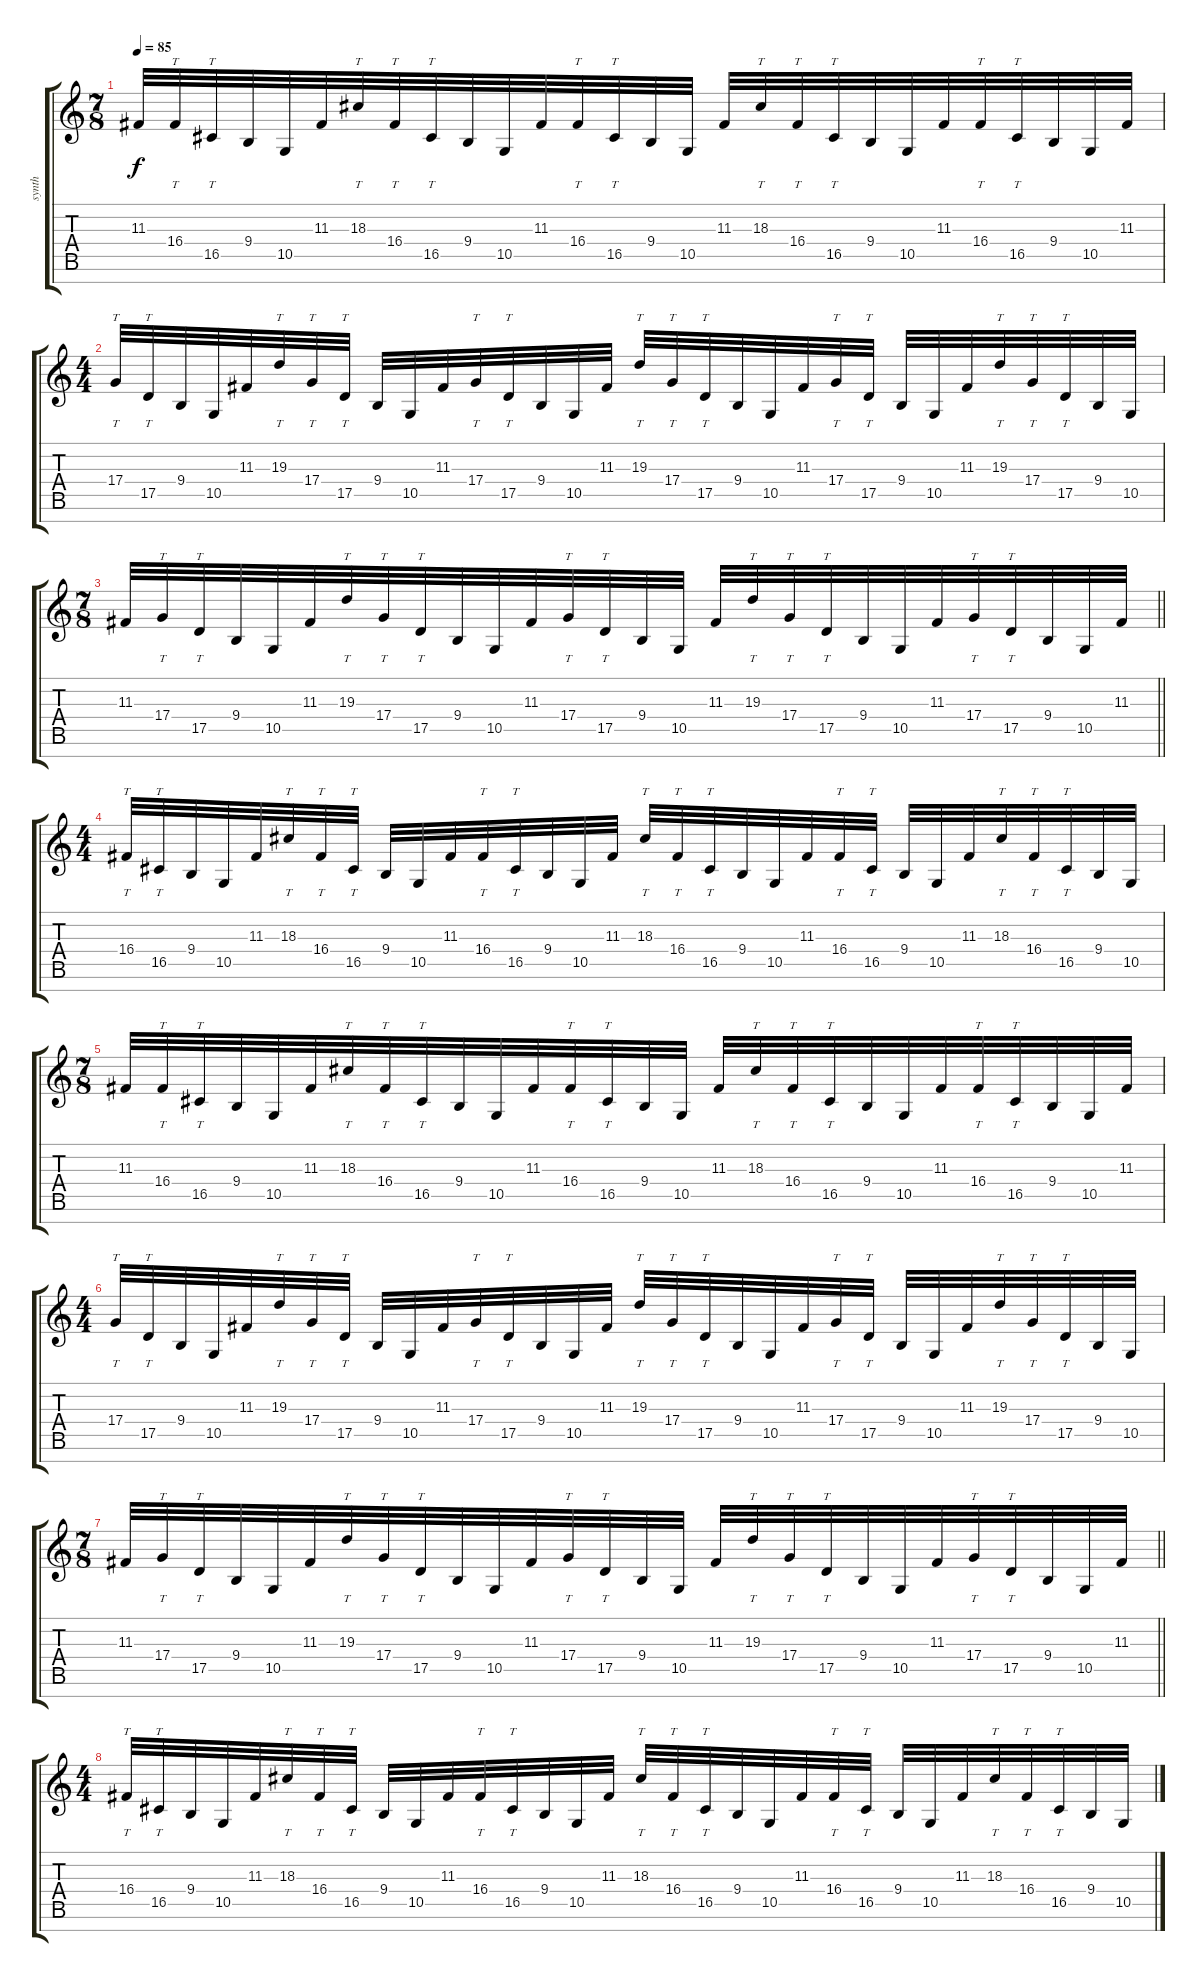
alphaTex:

\track ("synth" "synth") {instrument stringensemble1}
\staff {score tabs}
\tuning (E4 B3 G3 D3 A2 E2 B1) {hide}
\ts (7 8)
\tempo 85
\clef g2
\ks c
11.3.32{dy f} 16.4.32{tt} 16.5.32{tt} 9.4.32 10.5.32 11.3.32 18.3.32{tt} 16.4.32{tt} 16.5.32{tt} 9.4.32 10.5.32 11.3.32 16.4.32{tt} 16.5.32{tt} 9.4.32 10.5.32 11.3.32 18.3.32{tt} 16.4.32{tt} 16.5.32{tt} 9.4.32 10.5.32 11.3.32 16.4.32{tt} 16.5.32{tt} 9.4.32 10.5.32 11.3.32 |
\ts (4 4)
17.4.32{tt} 17.5.32{tt} 9.4.32 10.5.32 11.3.32 19.3.32{tt} 17.4.32{tt} 17.5.32{tt} 9.4.32 10.5.32 11.3.32 17.4.32{tt} 17.5.32{tt} 9.4.32 10.5.32 11.3.32 19.3.32{tt} 17.4.32{tt} 17.5.32{tt} 9.4.32 10.5.32 11.3.32 17.4.32{tt} 17.5.32{tt} 9.4.32 10.5.32 11.3.32 19.3.32{tt} 17.4.32{tt} 17.5.32{tt} 9.4.32 10.5.32 |
\ts (7 8)
\barLineRight lightlight
11.3.32 17.4.32{tt} 17.5.32{tt} 9.4.32 10.5.32 11.3.32 19.3.32{tt} 17.4.32{tt} 17.5.32{tt} 9.4.32 10.5.32 11.3.32 17.4.32{tt} 17.5.32{tt} 9.4.32 10.5.32 11.3.32 19.3.32{tt} 17.4.32{tt} 17.5.32{tt} 9.4.32 10.5.32 11.3.32 17.4.32{tt} 17.5.32{tt} 9.4.32 10.5.32 11.3.32 |
\ts (4 4)
16.4.32{tt} 16.5.32{tt} 9.4.32 10.5.32 11.3.32 18.3.32{tt} 16.4.32{tt} 16.5.32{tt} 9.4.32 10.5.32 11.3.32 16.4.32{tt} 16.5.32{tt} 9.4.32 10.5.32 11.3.32 18.3.32{tt} 16.4.32{tt} 16.5.32{tt} 9.4.32 10.5.32 11.3.32 16.4.32{tt} 16.5.32{tt} 9.4.32 10.5.32 11.3.32 18.3.32{tt} 16.4.32{tt} 16.5.32{tt} 9.4.32 10.5.32 |
\ts (7 8)
11.3.32 16.4.32{tt} 16.5.32{tt} 9.4.32 10.5.32 11.3.32 18.3.32{tt} 16.4.32{tt} 16.5.32{tt} 9.4.32 10.5.32 11.3.32 16.4.32{tt} 16.5.32{tt} 9.4.32 10.5.32 11.3.32 18.3.32{tt} 16.4.32{tt} 16.5.32{tt} 9.4.32 10.5.32 11.3.32 16.4.32{tt} 16.5.32{tt} 9.4.32 10.5.32 11.3.32 |
\ts (4 4)
17.4.32{tt} 17.5.32{tt} 9.4.32 10.5.32 11.3.32 19.3.32{tt} 17.4.32{tt} 17.5.32{tt} 9.4.32 10.5.32 11.3.32 17.4.32{tt} 17.5.32{tt} 9.4.32 10.5.32 11.3.32 19.3.32{tt} 17.4.32{tt} 17.5.32{tt} 9.4.32 10.5.32 11.3.32 17.4.32{tt} 17.5.32{tt} 9.4.32 10.5.32 11.3.32 19.3.32{tt} 17.4.32{tt} 17.5.32{tt} 9.4.32 10.5.32 |
\ts (7 8)
\barLineRight lightlight
11.3.32 17.4.32{tt} 17.5.32{tt} 9.4.32 10.5.32 11.3.32 19.3.32{tt} 17.4.32{tt} 17.5.32{tt} 9.4.32 10.5.32 11.3.32 17.4.32{tt} 17.5.32{tt} 9.4.32 10.5.32 11.3.32 19.3.32{tt} 17.4.32{tt} 17.5.32{tt} 9.4.32 10.5.32 11.3.32 17.4.32{tt} 17.5.32{tt} 9.4.32 10.5.32 11.3.32 |
\ts (4 4)
16.4.32{tt} 16.5.32{tt} 9.4.32 10.5.32 11.3.32 18.3.32{tt} 16.4.32{tt} 16.5.32{tt} 9.4.32 10.5.32 11.3.32 16.4.32{tt} 16.5.32{tt} 9.4.32 10.5.32 11.3.32 18.3.32{tt} 16.4.32{tt} 16.5.32{tt} 9.4.32 10.5.32 11.3.32 16.4.32{tt} 16.5.32{tt} 9.4.32 10.5.32 11.3.32 18.3.32{tt} 16.4.32{tt} 16.5.32{tt} 9.4.32 10.5.32
